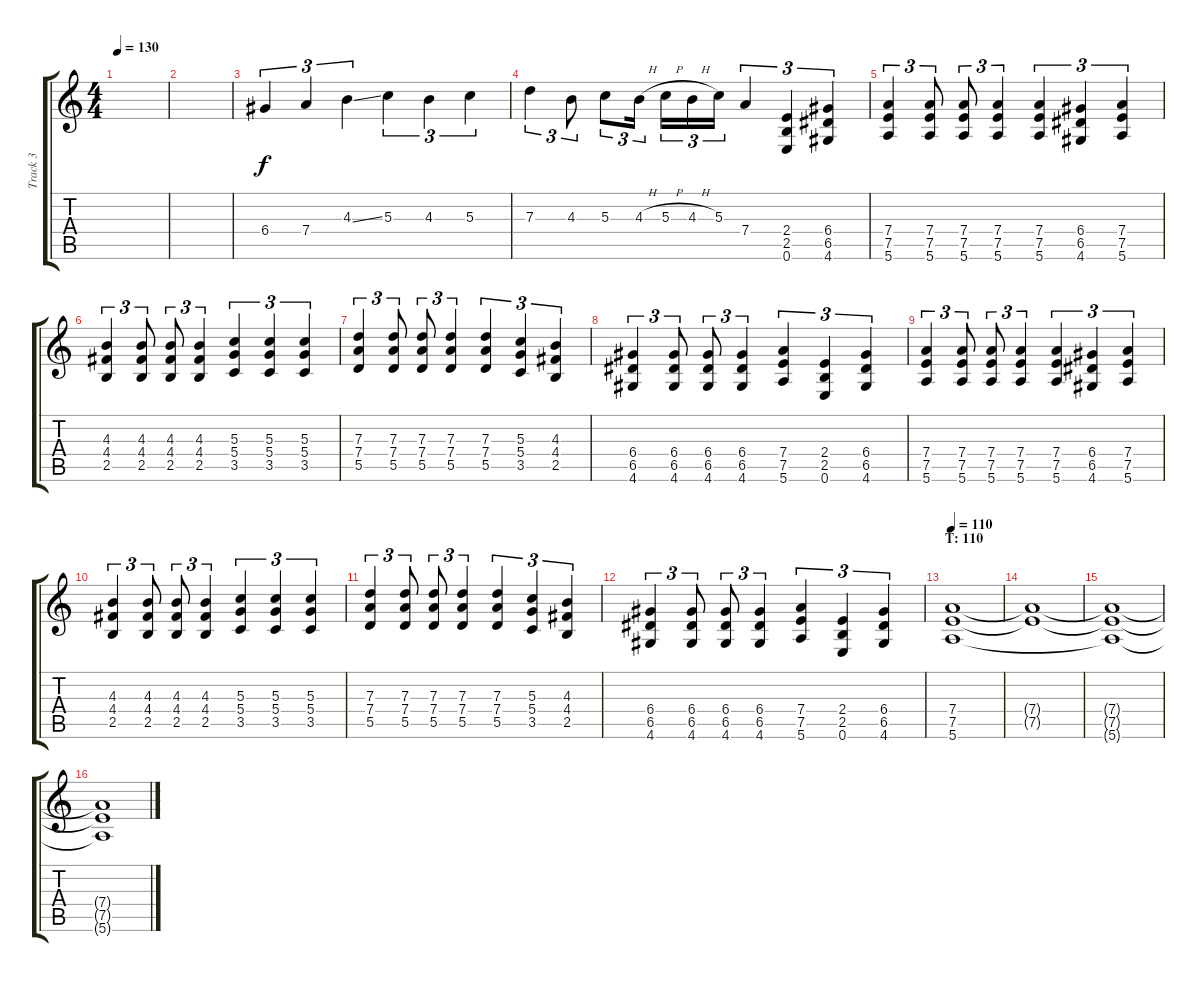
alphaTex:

\track ("Track 3" "Track 3") {instrument distortionguitar}
\staff {score tabs}
\tuning (E4 B3 G3 D3 A2 E2) {hide}
\ts (4 4)
\tempo 130
\clef g2
\ks c
|
|
6.4.4{tu (3 2)} 7.4.4{tu (3 2)} 4.3{ss}.4{tu (3 2)} 5.3.4{tu (3 2)} 4.3.4{tu (3 2)} 5.3.4{tu (3 2)} |
7.3.4{tu (3 2)} 4.3.8{tu (3 2)} 5.3.8{tu (3 2)} 4.3{h}.16{tu (3 2)} 5.3{h}.16{tu (3 2)} 4.3{h}.16{tu (3 2)} 5.3.16{tu (3 2)} 7.4.4{tu (3 2)} (2.4 2.5 0.6).4{tu (3 2)} (6.4 6.5 4.6).4{tu (3 2)} |
(7.4 7.5 5.6).4{tu (3 2)} (7.4 7.5 5.6).8{tu (3 2)} (7.4 7.5 5.6).8{tu (3 2)} (7.4 7.5 5.6).4{tu (3 2)} (7.4 7.5 5.6).4{tu (3 2)} (6.4 6.5 4.6).4{tu (3 2)} (7.4 7.5 5.6).4{tu (3 2)} |
(4.3 4.4 2.5).4{tu (3 2)} (4.3 4.4 2.5).8{tu (3 2)} (4.3 4.4 2.5).8{tu (3 2)} (4.3 4.4 2.5).4{tu (3 2)} (5.3 5.4 3.5).4{tu (3 2)} (5.3 5.4 3.5).4{tu (3 2)} (5.3 5.4 3.5).4{tu (3 2)} |
(7.3 7.4 5.5).4{tu (3 2)} (7.3 7.4 5.5).8{tu (3 2)} (7.3 7.4 5.5).8{tu (3 2)} (7.3 7.4 5.5).4{tu (3 2)} (7.3 7.4 5.5).4{tu (3 2)} (5.3 5.4 3.5).4{tu (3 2)} (4.3 4.4 2.5).4{tu (3 2)} |
(6.4 6.5 4.6).4{tu (3 2)} (6.4 6.5 4.6).8{tu (3 2)} (6.4 6.5 4.6).8{tu (3 2)} (6.4 6.5 4.6).4{tu (3 2)} (7.4 7.5 5.6).4{tu (3 2)} (2.4 2.5 0.6).4{tu (3 2)} (6.4 6.5 4.6).4{tu (3 2)} |
(7.4 7.5 5.6).4{tu (3 2)} (7.4 7.5 5.6).8{tu (3 2)} (7.4 7.5 5.6).8{tu (3 2)} (7.4 7.5 5.6).4{tu (3 2)} (7.4 7.5 5.6).4{tu (3 2)} (6.4 6.5 4.6).4{tu (3 2)} (7.4 7.5 5.6).4{tu (3 2)} |
(4.3 4.4 2.5).4{tu (3 2)} (4.3 4.4 2.5).8{tu (3 2)} (4.3 4.4 2.5).8{tu (3 2)} (4.3 4.4 2.5).4{tu (3 2)} (5.3 5.4 3.5).4{tu (3 2)} (5.3 5.4 3.5).4{tu (3 2)} (5.3 5.4 3.5).4{tu (3 2)} |
(7.3 7.4 5.5).4{tu (3 2)} (7.3 7.4 5.5).8{tu (3 2)} (7.3 7.4 5.5).8{tu (3 2)} (7.3 7.4 5.5).4{tu (3 2)} (7.3 7.4 5.5).4{tu (3 2)} (5.3 5.4 3.5).4{tu (3 2)} (4.3 4.4 2.5).4{tu (3 2)} |
(6.4 6.5 4.6).4{tu (3 2)} (6.4 6.5 4.6).8{tu (3 2)} (6.4 6.5 4.6).8{tu (3 2)} (6.4 6.5 4.6).4{tu (3 2)} (7.4 7.5 5.6).4{tu (3 2)} (2.4 2.5 0.6).4{tu (3 2)} (6.4 6.5 4.6).4{tu (3 2)} |
\section ("" "T: 110")
\tempo 110
(7.4 7.5 5.6).1{volume 8} |
(7.4{t} 7.5{t}).1 |
(7.4{t} 7.5{t} 5.6{t}).1 |
(7.4{t} 7.5{t} 5.6{t}).1
